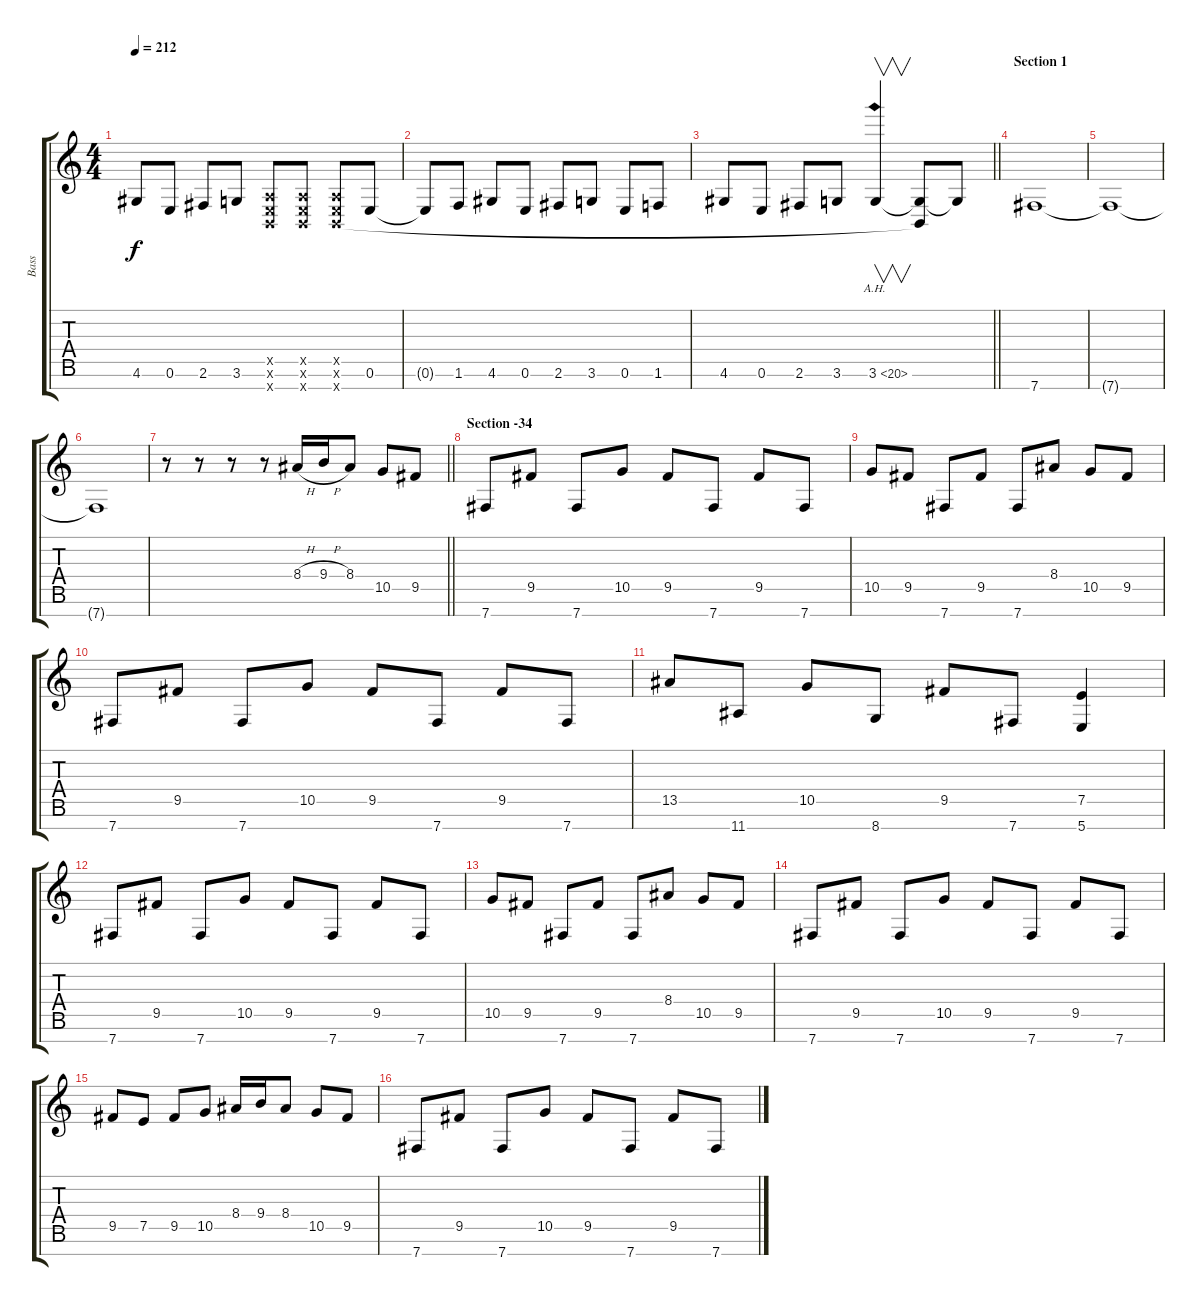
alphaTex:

\track ("Bass" "Bass") {instrument electricbasspick}
\staff {score tabs}
\tuning (E4 B3 G3 D3 A2 E2 B1) {hide}
\ts (4 4)
\tempo 212
\clef g2
\ks c
4.6.8{dy f} 0.6.8 2.6.8 3.6.8 (0.5{x} 0.6{x} 0.7{x}).8 (0.5{x} 0.6{x} 0.7{x}).8 (0.5{x} 0.6{x} 0.7{x}).8 0.6.8 |
0.6{t}.8 1.6.8 4.6.8 0.6.8 2.6.8 3.6.8 0.6.8 1.6.8 |
\barLineRight lightlight
4.6.8 0.6.8 2.6.8 3.6.8 3.6{ah 17}.4{v} (3.6{t} 0.7{t}).8 3.6{t}.8 |
\section ("" "Section 1")
7.7.1 |
7.7{t}.1 |
7.7{t}.1 |
\barLineRight lightlight
r.8 r.8 r.8 r.8 8.4{h}.16 9.4{h}.16 8.4.8 10.5.8 9.5.8 |
\section ("" "Section -34")
7.7.8 9.5.8 7.7.8 10.5.8 9.5.8 7.7.8 9.5.8 7.7.8 |
10.5.8 9.5.8 7.7.8 9.5.8 7.7.8 8.4.8 10.5.8 9.5.8 |
7.7.8 9.5.8 7.7.8 10.5.8 9.5.8 7.7.8 9.5.8 7.7.8 |
13.5.8 11.7.8 10.5.8 8.7.8 9.5.8 7.7.8 (7.5 5.7).4 |
7.7.8 9.5.8 7.7.8 10.5.8 9.5.8 7.7.8 9.5.8 7.7.8 |
10.5.8 9.5.8 7.7.8 9.5.8 7.7.8 8.4.8 10.5.8 9.5.8 |
7.7.8 9.5.8 7.7.8 10.5.8 9.5.8 7.7.8 9.5.8 7.7.8 |
9.5.8 7.5.8 9.5.8 10.5.8 8.4.16 9.4.16 8.4.8 10.5.8 9.5.8 |
7.7.8 9.5.8 7.7.8 10.5.8 9.5.8 7.7.8 9.5.8 7.7.8
